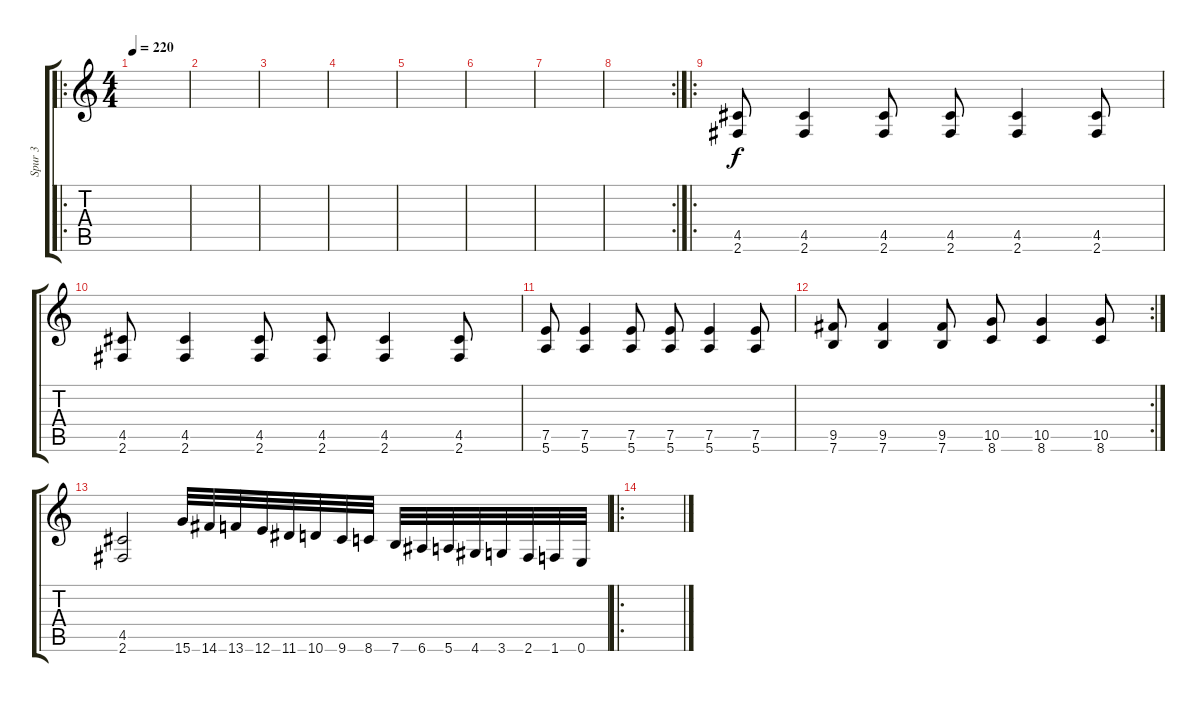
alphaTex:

\track ("Spur 3" "Spur 3") {instrument overdrivenguitar}
\staff {score tabs}
\tuning (E4 B3 G3 D3 A2 E2) {hide}
\ro
\ts (4 4)
\tempo 220
\clef g2
\ks c
|
|
|
|
|
|
|
\rc 2
|
\ro
(4.5 2.6).8 (4.5 2.6).4 (4.5 2.6).8 (4.5 2.6).8 (4.5 2.6).4 (4.5 2.6).8 |
(4.5 2.6).8 (4.5 2.6).4 (4.5 2.6).8 (4.5 2.6).8 (4.5 2.6).4 (4.5 2.6).8 |
(7.5 5.6).8 (7.5 5.6).4 (7.5 5.6).8 (7.5 5.6).8 (7.5 5.6).4 (7.5 5.6).8 |
\rc 2
(9.5 7.6).8 (9.5 7.6).4 (9.5 7.6).8 (10.5 8.6).8 (10.5 8.6).4 (10.5 8.6).8 |
(4.5 2.6).2 15.6.32 14.6.32 13.6.32 12.6.32 11.6.32 10.6.32 9.6.32 8.6.32 7.6.32 6.6.32 5.6.32 4.6.32 3.6.32 2.6.32 1.6.32 0.6.32 |
\ro
